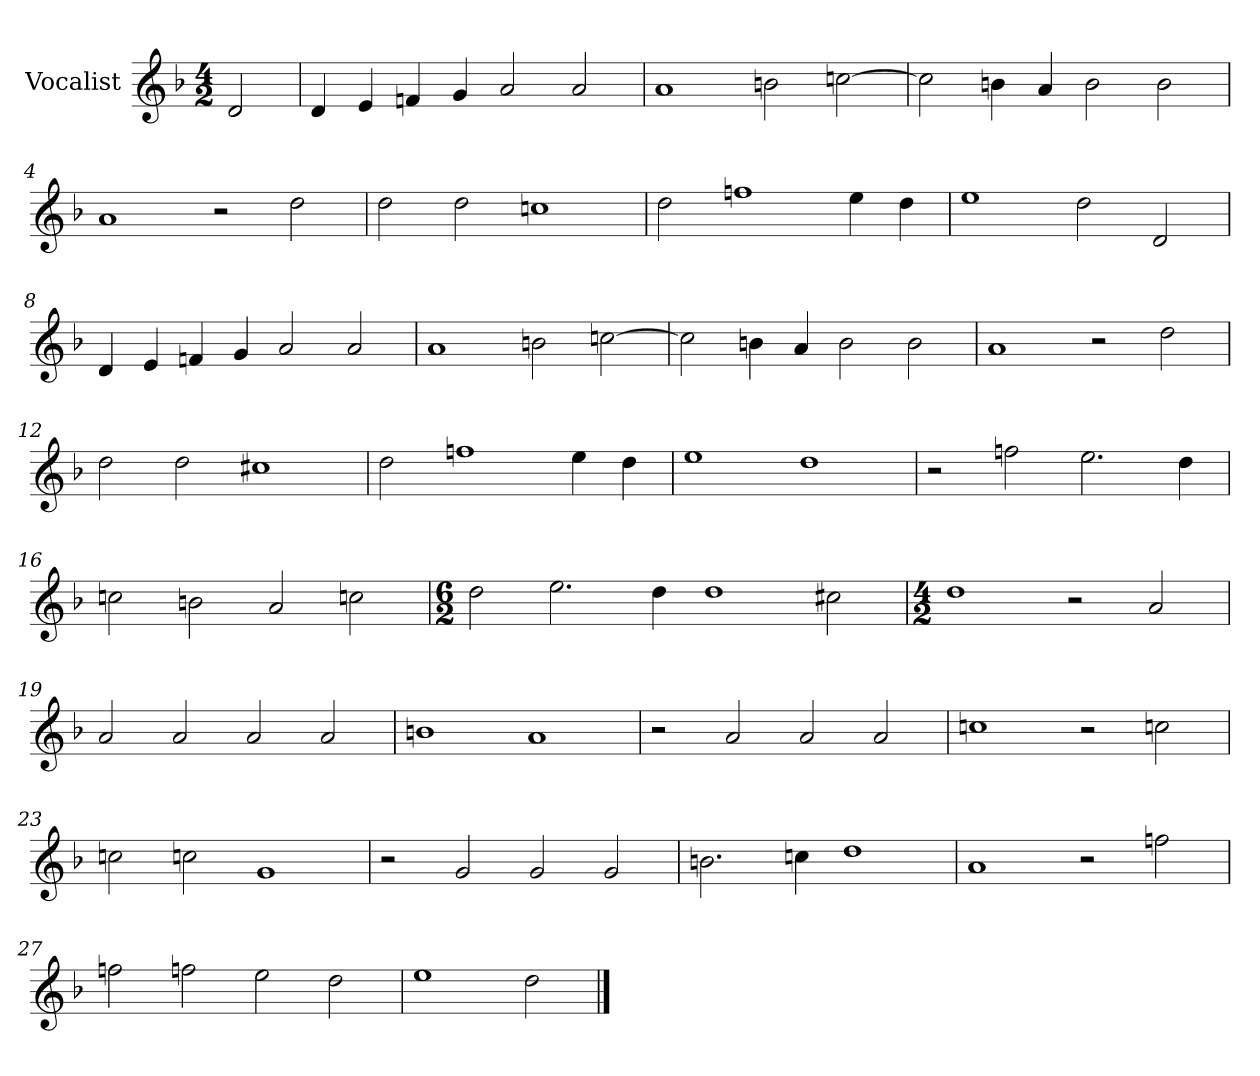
**kern
*part1
*staff1
*I"Vocalist
*k[b-]
*d:
*M4/2
=
2d
=1
4d
4e
4fn
4g
2a
2a
=2
1a
2bn
[2ccn
=3
2ccn]
4bn
4a
2b
2b
=4
1a
2r
2dd
=5
2dd
2dd
1ccn
=6
2dd
1ffn
4ee
4dd
=7
1ee
2dd
2d
=8
4d
4e
4fn
4g
2a
2a
=9
1a
2bn
[2ccn
=10
2ccn]
4bn
4a
2b
2b
=11
1a
2r
2dd
=12
2dd
2dd
1cc#X
=13
2dd
1ffn
4ee
4dd
=14
1ee
1dd
=15
2r
2ffn
2.ee
4dd
=16
2ccn
2bn
2a
2ccn
=17
*M6/2
2dd
2.ee
4dd
1dd
2cc#X
=18
*M4/2
1dd
2r
2a
=19
2a
2a
2a
2a
=20
1bn
1a
=21
2r
2a
2a
2a
=22
1ccn
2r
2ccn
=23
2ccn
2ccn
1g
=24
2r
2g
2g
2g
=25
2.bn
4ccn
1dd
=26
1a
2r
2ffn
=27
2ffn
2ffn
2ee
2dd
=28
1ee
2dd
==
*-
